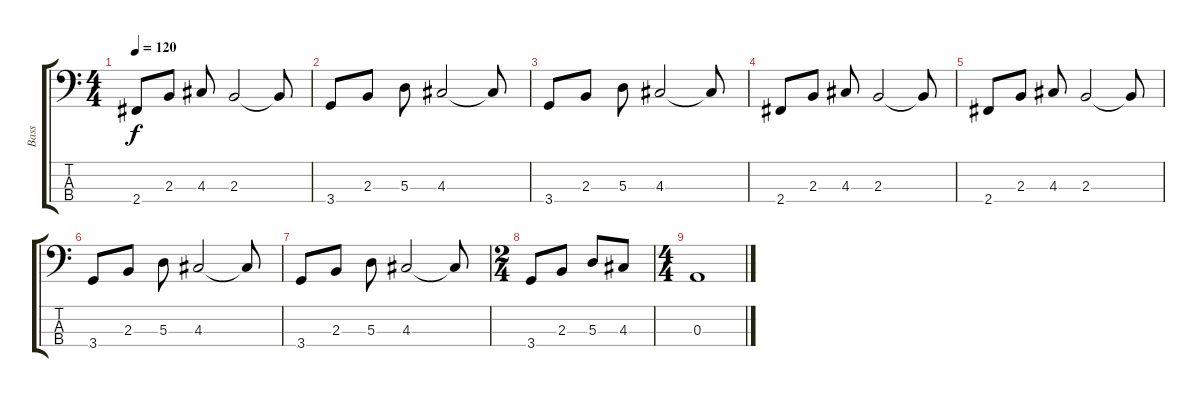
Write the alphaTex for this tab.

\track ("Bass" "Bass") {instrument electricbasspick}
\staff {score tabs}
\tuning (G2 D2 A1 E1) {hide}
\ts (4 4)
\tempo 120
\clef f4
\ks c
2.4.8{dy f} 2.3.8 4.3.8 2.3.2 2.3{t}.8 |
3.4.8 2.3.8 5.3.8 4.3.2 4.3{t}.8 |
3.4.8 2.3.8 5.3.8 4.3.2 4.3{t}.8 |
2.4.8 2.3.8 4.3.8 2.3.2 2.3{t}.8 |
2.4.8 2.3.8 4.3.8 2.3.2 2.3{t}.8 |
3.4.8 2.3.8 5.3.8 4.3.2 4.3{t}.8 |
3.4.8 2.3.8 5.3.8 4.3.2 4.3{t}.8 |
\ts (2 4)
3.4.8 2.3.8 5.3.8 4.3.8 |
\ts (4 4)
0.3.1
